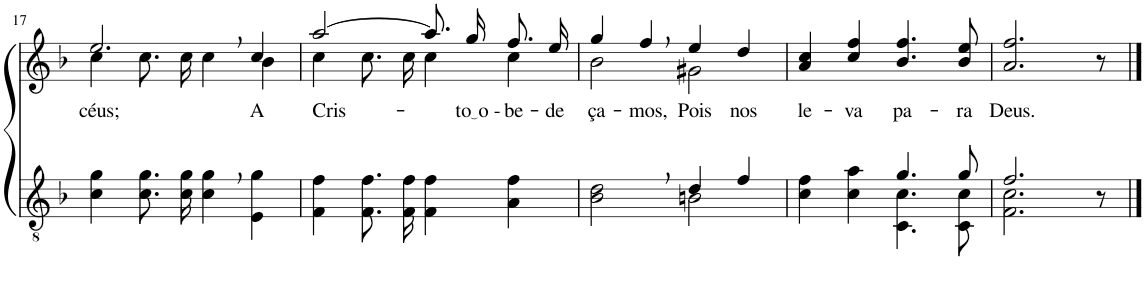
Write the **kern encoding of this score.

**kern	**kern	**text
*part2	*part1	*part1
*staff2	*staff1	*staff1
*I"Parte III e IV	*I"Parte I e II	*
!!LO:PB:g=z
*clefGv2	*clefG2	*
*Trd4c7	*Trd4c7	*
*k[b-]	*k[b-]	*
*M4/4	*M4/4	*
=17	=17	=17
*	*^	*
!	!	!	!LO:LY:b
4c\ 4g\	2.ee,/	4cc\	céus;
8.c\ 8.g\L	.	8.cc\L	.
16c\ 16g\Jk	.	16cc\Jk	.
4c\, 4g\,	.	4cc\	.
!	!	!	!LO:LY:b
4E\ 4g\	4cc/	4b-\	A
=18	=18	=18	=18
!	!	!	!LO:LY:b
4F\ 4f\	[2aa/	4cc\	Cris-
8.F\ 8.f\L	.	8.cc\L	.
16F\ 16f\Jk	.	16cc\Jk	.
4F\ 4f\	8.aa/L]	4cc\	.
!	!	!	!LO:LY:b
.	16gg/Jk	.	to o -
!	!	!	!LO:LY:b
4A\ 4f\	8.ff/L	4cc\	-be-
!	!	!	!LO:LY:b
.	16ee/Jk	.	-de-
=19	=19	=19	=19
*^	*	*	*
!	!	!	!	!LO:LY:b
2ryy	2B-\ 2d\	4gg/	2b-\	-ça-
!	!	!	!	!LO:LY:b
.	.	4ff,/	.	-mos,
!	!	!	!	!LO:LY:b
4d/	2Bn\	4ee/	2g#X\	Pois
!	!	!	!	!LO:LY:b
4f/	.	4dd/	.	nos
*	*	*v	*v	*
=20	=20	=20	=20
!	!	!	!LO:LY:b
2ryy	4c\ 4f\	4a/ 4cc/	le-
!	!	!	!LO:LY:b
.	4c\ 4a\	4cc/ 4ff/	-va
!	!	!	!LO:LY:b
4.g/	4.C\ 4.c\	4.b-/ 4.ff/	pa-
!	!	!	!LO:LY:b
8g/	8C\ 8c\	8b-/ 8ee/	-ra
=21	=21	=21	=21
!	!	!	!LO:LY:b
2.f/	2.F\ 2.c\	2.a/ 2.ff/	Deus.
8r	8ryy	8r	.
*v	*v	*	*
==	==	==
*-	*-	*-
